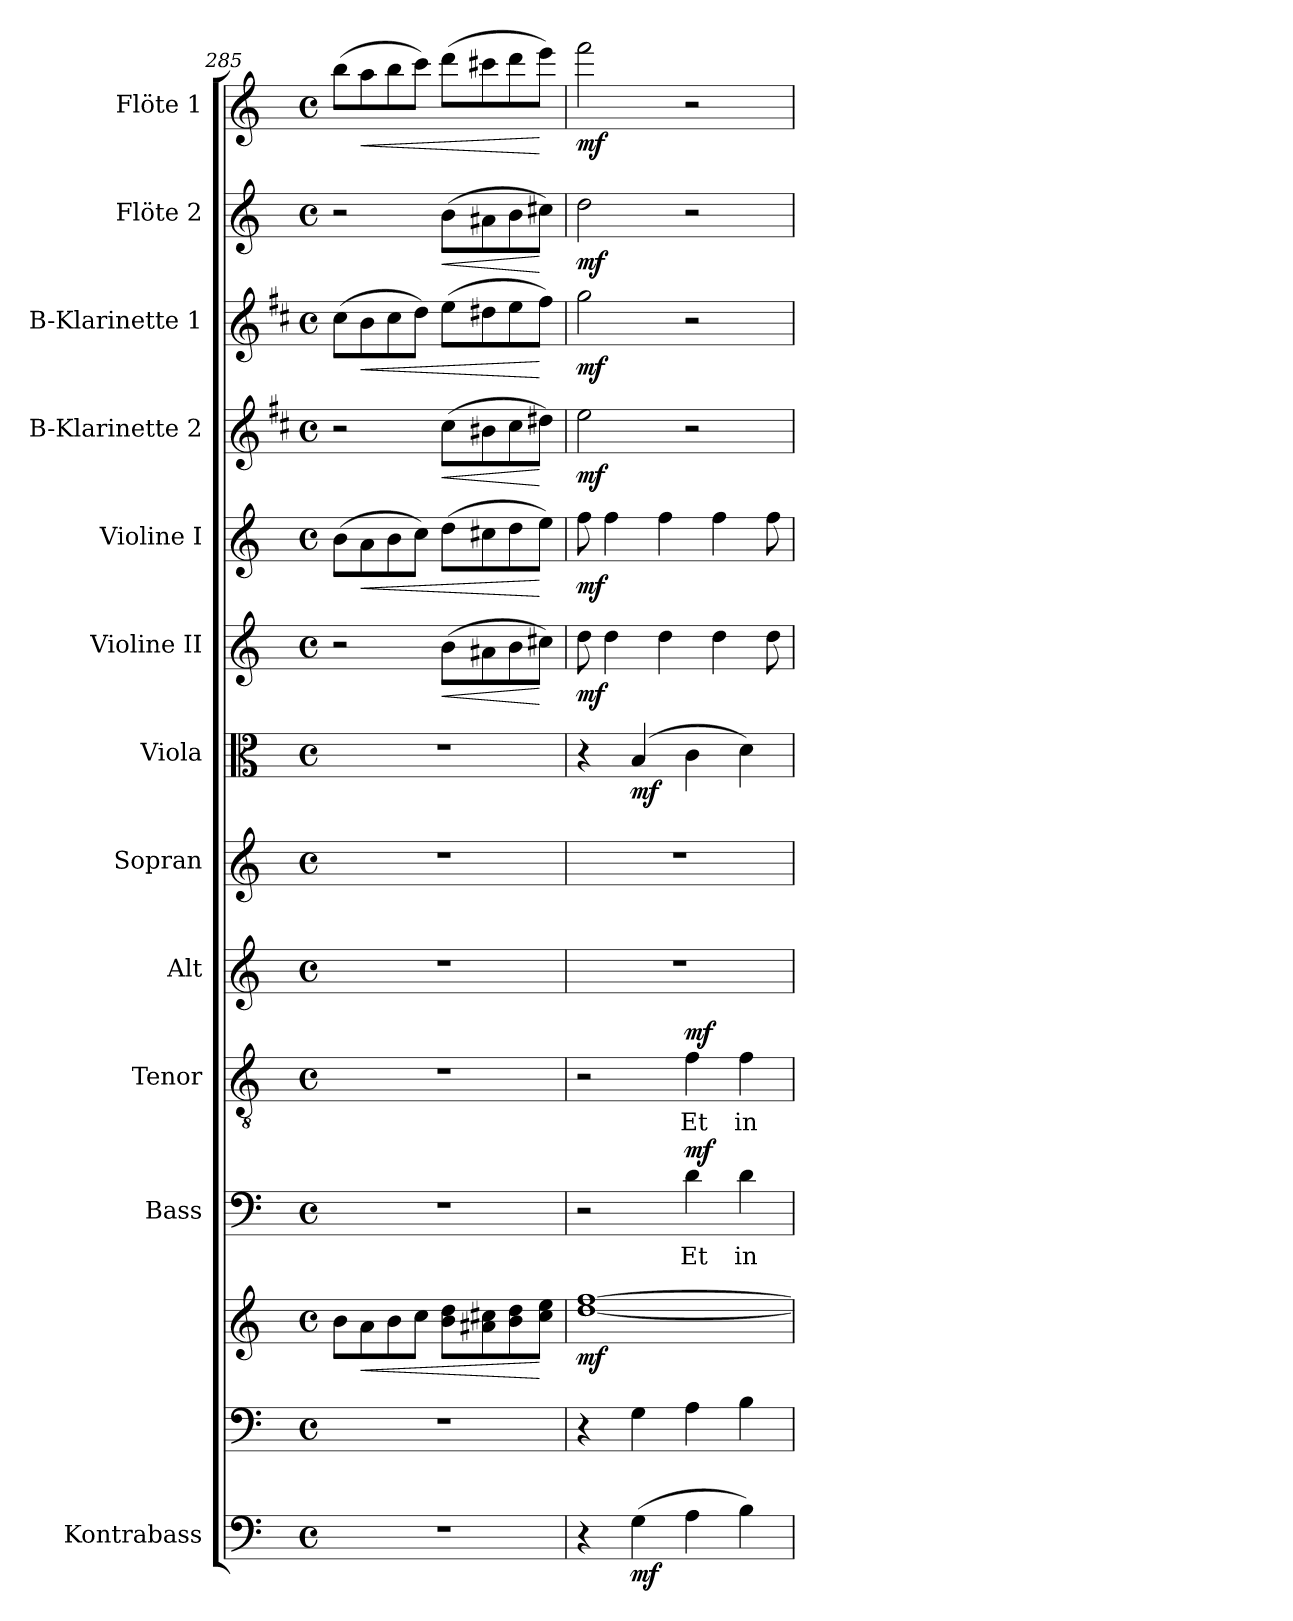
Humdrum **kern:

**kern	**dynam	**kern	**kern	**dynam	**kern	**text	**dynam	**kern	**text	**dynam	**kern	**kern	**kern	**dynam	**kern	**dynam	**kern	**dynam	**kern	**dynam	**kern	**dynam	**kern	**dynam	**kern	**dynam
*part13	*part13	*part12	*part12	*part12	*part11	*part11	*part11	*part10	*part10	*part10	*part9	*part8	*part7	*part7	*part6	*part6	*part5	*part5	*part4	*part4	*part3	*part3	*part2	*part2	*part1	*part1
*staff14	*staff14	*staff13	*staff12	*staff12/13	*staff11	*staff11	*staff11	*staff10	*staff10	*staff10	*staff9	*staff8	*staff7	*staff7	*staff6	*staff6	*staff5	*staff5	*staff4	*staff4	*staff3	*staff3	*staff2	*staff2	*staff1	*staff1
*I"Kontrabass	*	*	*	*	*I"Bass	*	*	*I"Tenor	*	*	*I"Alt	*I"Sopran	*I"Viola	*	*I"Violine II	*	*I"Violine I	*	*I"B-Klarinette 2	*	*I"B-Klarinette 1	*	*I"Flöte 2	*	*I"Flöte 1	*
*I'Kb.	*	*	*	*	*I'B.	*	*	*I'T.	*	*	*I'A.	*I'S.	*I'Vla.	*	*I'Vl. II	*	*I'Vl. I	*	*I'B Kl. 2	*	*I'B Kl. 1	*	*I'Fl. 2	*	*I'Fl. 1	*
*clefF4	*	*clefF4	*clefG2	*	*clefF4	*	*	*clefGv2	*	*	*clefG2	*clefG2	*clefC3	*	*clefG2	*	*clefG2	*	*clefG2	*	*clefG2	*	*clefG2	*	*clefG2	*
*ITrd7c12	*	*	*	*	*	*	*	*	*	*	*	*	*	*	*	*	*	*	*ITrd1c2	*	*ITrd1c2	*	*	*	*	*
*k[]	*	*k[]	*k[]	*	*k[]	*	*	*k[]	*	*	*k[]	*k[]	*k[]	*	*k[]	*	*k[]	*	*k[]	*	*k[]	*	*k[]	*	*k[]	*
*C:	*	*C:	*C:	*	*C:	*	*	*C:	*	*	*C:	*C:	*C:	*	*C:	*	*C:	*	*C:	*	*C:	*	*C:	*	*C:	*
*M4/4	*	*M4/4	*M4/4	*	*M4/4	*	*	*M4/4	*	*	*M4/4	*M4/4	*M4/4	*	*M4/4	*	*M4/4	*	*M4/4	*	*M4/4	*	*M4/4	*	*M4/4	*
*met(c)	*	*met(c)	*met(c)	*	*met(c)	*	*	*met(c)	*	*	*met(c)	*met(c)	*met(c)	*	*met(c)	*	*met(c)	*	*met(c)	*	*met(c)	*	*met(c)	*	*met(c)	*
=285	=285	=285	=285	=285	=285	=285	=285	=285	=285	=285	=285	=285	=285	=285	=285	=285	=285	=285	=285	=285	=285	=285	=285	=285	=285	=285
1r	.	1r	8b\L	.	1r	.	.	1r	.	.	1r	1r	1r	.	2r	.	(>8b\L	.	2r	.	(>8b\L	.	2r	.	(>8bb\L	.
!	!	!	!	!LO:HP:b	!	!	!	!	!	!	!	!	!	!	!	!	!	!LO:HP:b	!	!	!	!LO:HP:b	!	!	!	!LO:HP:b
.	.	.	8a\	<	.	.	.	.	.	.	.	.	.	.	.	.	8a\	<	.	.	8a\	<	.	.	8aa\	<
.	.	.	8b\	.	.	.	.	.	.	.	.	.	.	.	.	.	8b\	.	.	.	8b\	.	.	.	8bb\	.
.	.	.	8cc\J	.	.	.	.	.	.	.	.	.	.	.	.	.	8cc\J)	.	.	.	8cc\J)	.	.	.	8ccc\J)	.
!	!	!	!	!	!	!	!	!	!	!	!	!	!	!	!	!LO:HP:b	!	!	!	!LO:HP:b	!	!	!	!LO:HP:b	!	!
.	.	.	8b\ 8dd\L	.	.	.	.	.	.	.	.	.	.	.	(>8b\L	<	(>8dd\L	.	(>8b\L	<	(>8dd\L	.	(>8b\L	<	(>8ddd\L	.
.	.	.	8a#X\ 8cc#X\	.	.	.	.	.	.	.	.	.	.	.	8a#X\	.	8cc#X\	.	8a#X\	.	8cc#X\	.	8a#X\	.	8ccc#X\	.
.	.	.	8b\ 8dd\	.	.	.	.	.	.	.	.	.	.	.	8b\	.	8dd\	.	8b\	.	8dd\	.	8b\	.	8ddd\	.
.	.	.	8cc#\ 8ee\J	[	.	.	.	.	.	.	.	.	.	.	8cc#X\J)	[	8ee\J)	[	8cc#X\J)	[	8ee\J)	[	8cc#X\J)	[	8eee\J)	[
!!LO:PB:g=z
=286	=286	=286	=286	=286	=286	=286	=286	=286	=286	=286	=286	=286	=286	=286	=286	=286	=286	=286	=286	=286	=286	=286	=286	=286	=286	=286
!	!	!	!	!LO:DY:b	!	!	!	!	!	!	!	!	!	!	!	!LO:DY:b	!	!LO:DY:b	!	!LO:DY:b	!	!LO:DY:b	!	!LO:DY:b	!	!LO:DY:b
4r	.	4r	[1dd [1ff	mf	2r	.	.	2r	.	.	1r	1r	4r	.	8dd\	mf	8ff\	mf	2dd\	mf	2ff\	mf	2dd\	mf	2fff\	mf
.	.	.	.	.	.	.	.	.	.	.	.	.	.	.	4dd\	.	4ff\	.	.	.	.	.	.	.	.	.
!	!LO:DY:b	!	!	!	!	!	!	!	!	!	!	!	!	!LO:DY:b	!	!	!	!	!	!	!	!	!	!	!	!
(>4GG\	mf	4G\	.	.	.	.	.	.	.	.	.	.	(4B/	mf	.	.	.	.	.	.	.	.	.	.	.	.
.	.	.	.	.	.	.	.	.	.	.	.	.	.	.	4dd\	.	4ff\	.	.	.	.	.	.	.	.	.
!	!	!	!	!	!	!LO:LY:b	!LO:DY:a	!	!LO:LY:b	!LO:DY:a	!	!	!	!	!	!	!	!	!	!	!	!	!	!	!	!
4AA\	.	4A\	.	.	4d\	Et	mf	4f\	Et	mf	.	.	4c\	.	.	.	.	.	2r	.	2r	.	2r	.	2r	.
.	.	.	.	.	.	.	.	.	.	.	.	.	.	.	4dd\	.	4ff\	.	.	.	.	.	.	.	.	.
!	!	!	!	!	!	!LO:LY:b	!	!	!LO:LY:b	!	!	!	!	!	!	!	!	!	!	!	!	!	!	!	!	!
4BB\)	.	4B\	.	.	4d\	in	.	4f\	in	.	.	.	4d\)	.	.	.	.	.	.	.	.	.	.	.	.	.
.	.	.	.	.	.	.	.	.	.	.	.	.	.	.	8dd\	.	8ff\	.	.	.	.	.	.	.	.	.
=	=	=	=	=	=	=	=	=	=	=	=	=	=	=	=	=	=	=	=	=	=	=	=	=	=	=
*-	*-	*-	*-	*-	*-	*-	*-	*-	*-	*-	*-	*-	*-	*-	*-	*-	*-	*-	*-	*-	*-	*-	*-	*-	*-	*-
